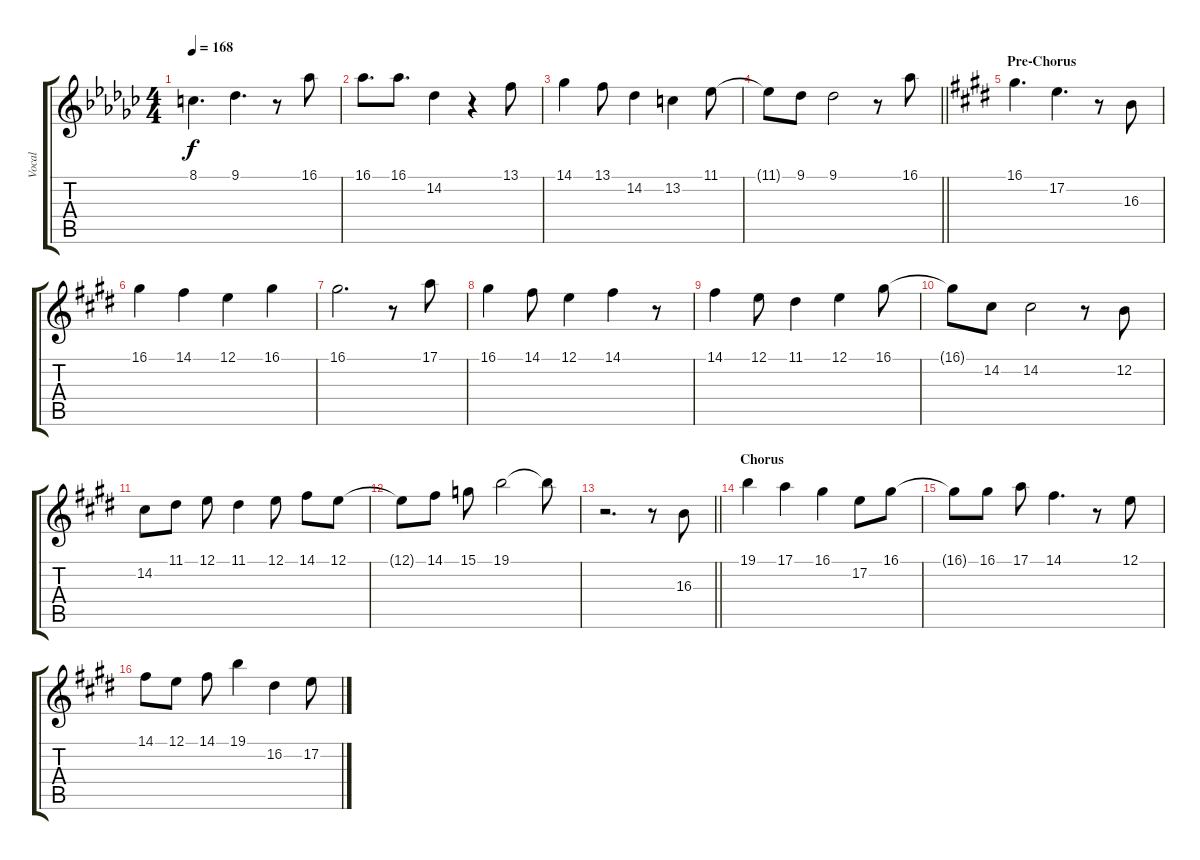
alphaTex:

\track ("Vocal" "Vocal") {instrument altosax}
\staff {score tabs}
\tuning (E4 B3 G3 D3 A2 E2) {hide}
\ts (4 4)
\tempo 168
\clef g2
\ks gb
8.1.4{d dy f} 9.1.4{d} r.8 16.1.8 |
16.1.8{d} 16.1.8{d} 14.2.4 r.4 13.1.8 |
14.1.4 13.1.8 14.2.4 13.2.4 11.1.8 |
\barLineRight lightlight
11.1{t}.8 9.1.8 9.1.2 r.8 16.1.8 |
\section ("" "Pre-Chorus")
\ks e
16.1.4{d} 17.2.4{d} r.8 16.3.8 |
16.1.4 14.1.4 12.1.4 16.1.4 |
16.1.2{d} r.8 17.1.8 |
16.1.4 14.1.8 12.1.4 14.1.4 r.8 |
14.1.4 12.1.8 11.1.4 12.1.4 16.1.8 |
16.1{t}.8 14.2.8 14.2.2 r.8 12.2.8 |
14.2.8 11.1.8 12.1.8 11.1.4 12.1.8 14.1.8 12.1.8 |
12.1{t}.8 14.1.8 15.1.8 19.1.2 19.1{t}.8 |
\barLineRight lightlight
r.2{d} r.8 16.3.8 |
\section ("" "Chorus")
19.1.4 17.1.4 16.1.4 17.2.8 16.1.8 |
16.1{t}.8 16.1.8 17.1.8 14.1.4{d} r.8 12.1.8 |
14.1.8 12.1.8 14.1.8 19.1.4 16.2.4 17.2.8
